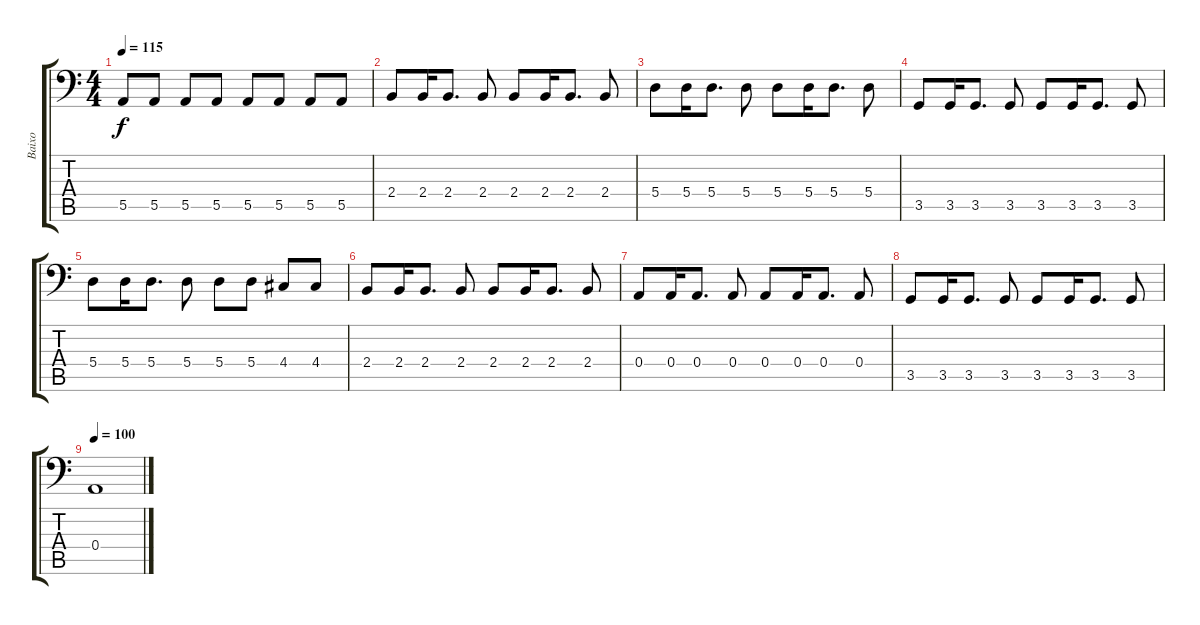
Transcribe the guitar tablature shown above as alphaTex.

\track ("Baixo" "Baixo") {instrument electricbassfinger}
\staff {score tabs}
\tuning (C3 G2 D2 A1 E1 B0) {hide}
\ts (4 4)
\tempo 115
\clef f4
\ks c
5.5.8{dy f} 5.5.8 5.5.8 5.5.8 5.5.8 5.5.8 5.5.8 5.5.8 |
2.4.8 2.4.16 2.4.8{d} 2.4.8 2.4.8 2.4.16 2.4.8{d} 2.4.8 |
5.4.8 5.4.16 5.4.8{d} 5.4.8 5.4.8 5.4.16 5.4.8{d} 5.4.8 |
3.5.8 3.5.16 3.5.8{d} 3.5.8 3.5.8 3.5.16 3.5.8{d} 3.5.8 |
5.4.8 5.4.16 5.4.8{d} 5.4.8 5.4.8 5.4.8 4.4.8 4.4.8 |
2.4.8 2.4.16 2.4.8{d} 2.4.8 2.4.8 2.4.16 2.4.8{d} 2.4.8 |
0.4.8 0.4.16 0.4.8{d} 0.4.8 0.4.8 0.4.16 0.4.8{d} 0.4.8 |
3.5.8 3.5.16 3.5.8{d} 3.5.8 3.5.8 3.5.16 3.5.8{d} 3.5.8 |
\tempo 100
0.4.1
